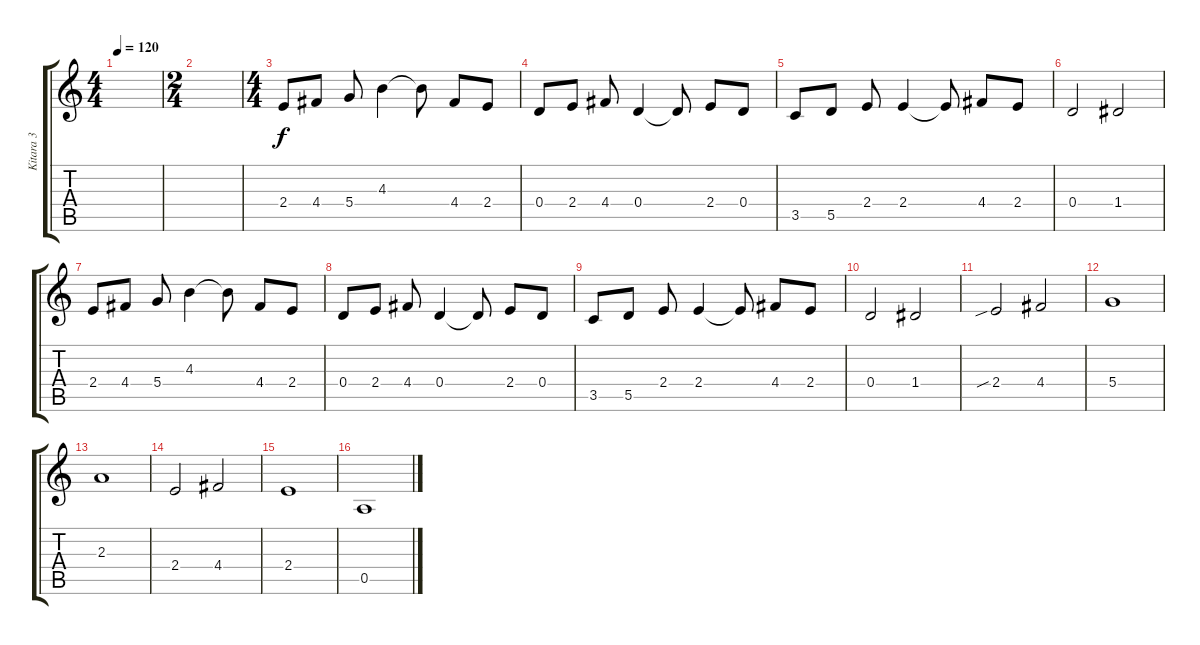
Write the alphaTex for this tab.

\track ("Kitara 3" "Kitara 3") {instrument acousticguitarsteel}
\staff {score tabs}
\tuning (E4 B3 G3 D3 A2 E2) {hide}
\ts (4 4)
\tempo 120
\clef g2
\ks c
|
\ts (2 4)
|
\ts (4 4)
2.4.8 4.4.8 5.4.8 4.3.4 4.3{t}.8 4.4.8 2.4.8 |
0.4.8 2.4.8 4.4.8 0.4.4 0.4{t}.8 2.4.8 0.4.8 |
3.5.8 5.5.8 2.4.8 2.4.4 2.4{t}.8 4.4.8 2.4.8 |
0.4.2 1.4.2 |
2.4.8 4.4.8 5.4.8 4.3.4 4.3{t}.8 4.4.8 2.4.8 |
0.4.8 2.4.8 4.4.8 0.4.4 0.4{t}.8 2.4.8 0.4.8 |
3.5.8 5.5.8 2.4.8 2.4.4 2.4{t}.8 4.4.8 2.4.8 |
0.4.2 1.4.2 |
2.4{sib}.2 4.4.2 |
5.4.1 |
2.3.1 |
2.4.2 4.4.2 |
2.4.1 |
0.5.1
